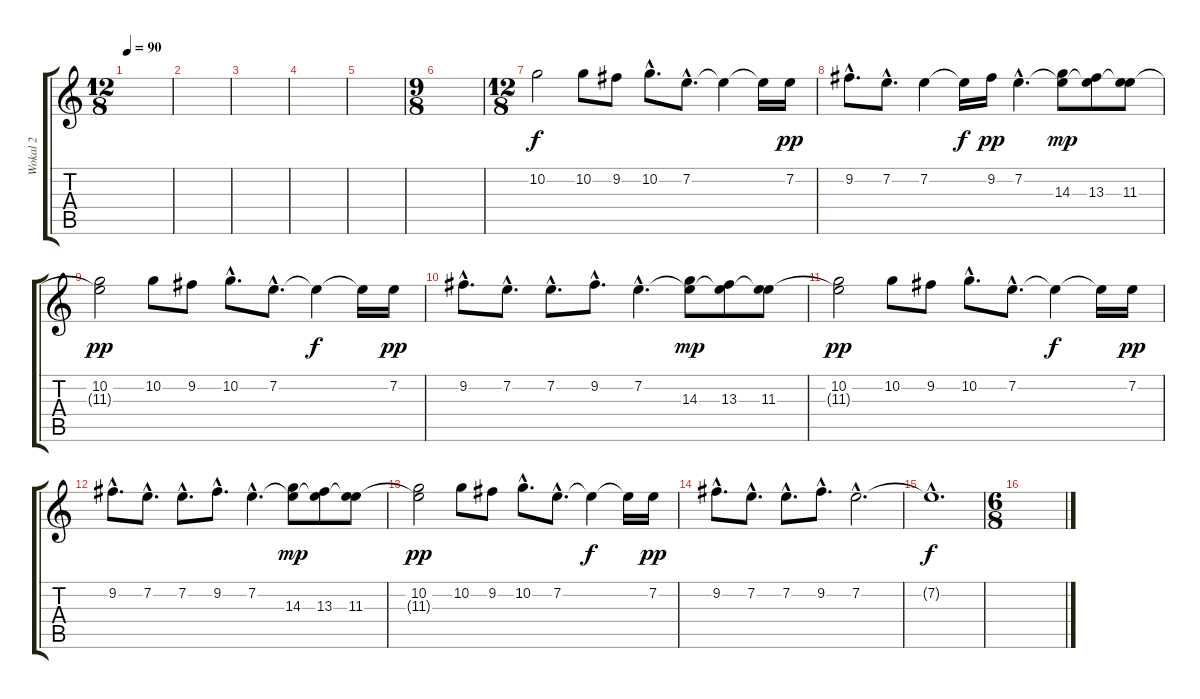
\track ("Wokal 2" "Wokal 2") {instrument electricbassfinger}
\staff {score tabs}
\tuning (D4 A3 F3 C3 G2 C2) {hide}
\ts (12 8)
\tempo 90
\clef g2
\ks c
|
|
|
|
|
\ts (9 8)
|
\ts (12 8)
10.2.2 10.2.8 9.2.8 10.2{hac}.8{d} 7.2{hac}.8{d} 7.2{t}.4{dy f} 7.2{t}.16 7.2.16{dy pp} |
9.2{hac}.8{d} 7.2{hac}.8{d} 7.2.4 7.2{t}.16{dy f} 9.2.16{dy pp} 7.2{hac}.4{d} (7.2{t} 14.3).8{dy mp} (7.2{t} 13.3).8 (7.2{t} 11.3).8 |
(10.2 11.3{t}).2{dy pp} 10.2.8 9.2.8 10.2{hac}.8{d} 7.2{hac}.8{d} 7.2{t}.4{dy f} 7.2{t}.16 7.2.16{dy pp} |
9.2{hac}.8{d} 7.2{hac}.8{d} 7.2{hac}.8{d} 9.2{hac}.8{d} 7.2{hac}.4{d} (7.2{t} 14.3).8{dy mp} (7.2{t} 13.3).8 (7.2{t} 11.3).8 |
(10.2 11.3{t}).2{dy pp} 10.2.8 9.2.8 10.2{hac}.8{d} 7.2{hac}.8{d} 7.2{t}.4{dy f} 7.2{t}.16 7.2.16{dy pp} |
9.2{hac}.8{d} 7.2{hac}.8{d} 7.2{hac}.8{d} 9.2{hac}.8{d} 7.2{hac}.4{d} (7.2{t} 14.3).8{dy mp} (7.2{t} 13.3).8 (7.2{t} 11.3).8 |
(10.2 11.3{t}).2{dy pp} 10.2.8 9.2.8 10.2{hac}.8{d} 7.2{hac}.8{d} 7.2{t}.4{dy f} 7.2{t}.16 7.2.16{dy pp} |
9.2{hac}.8{d} 7.2{hac}.8{d} 7.2{hac}.8{d} 9.2{hac}.8{d} 7.2{hac}.2{d} |
7.2{hac t}.1{d dy f} |
\ts (6 8)
